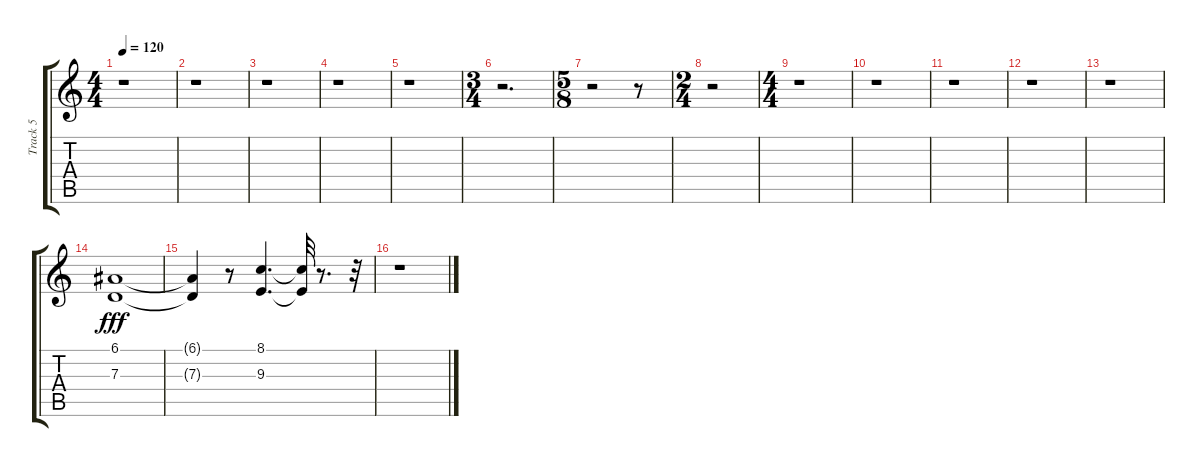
\track ("Track 5" "Track 5") {instrument clarinet}
\staff {score tabs}
\tuning (E4 B3 G3 D3 A2 E2) {hide}
\ts (4 4)
\tempo 120
\clef g2
\ks c
r.1{dy f} |
r.1 |
r.1 |
r.1 |
r.1 |
\ts (3 4)
r.2{d} |
\ts (5 8)
r.2 r.8 |
\ts (2 4)
r.2 |
\ts (4 4)
r.1 |
r.1 |
r.1 |
r.1 |
r.1 |
(6.1 7.3).1{dy fff} |
(6.1{t} 7.3{t}).4 r.8 (8.1 9.3).4{d} (8.1{t} 9.3{t}).32 r.8{d} r.32 |
r.1
